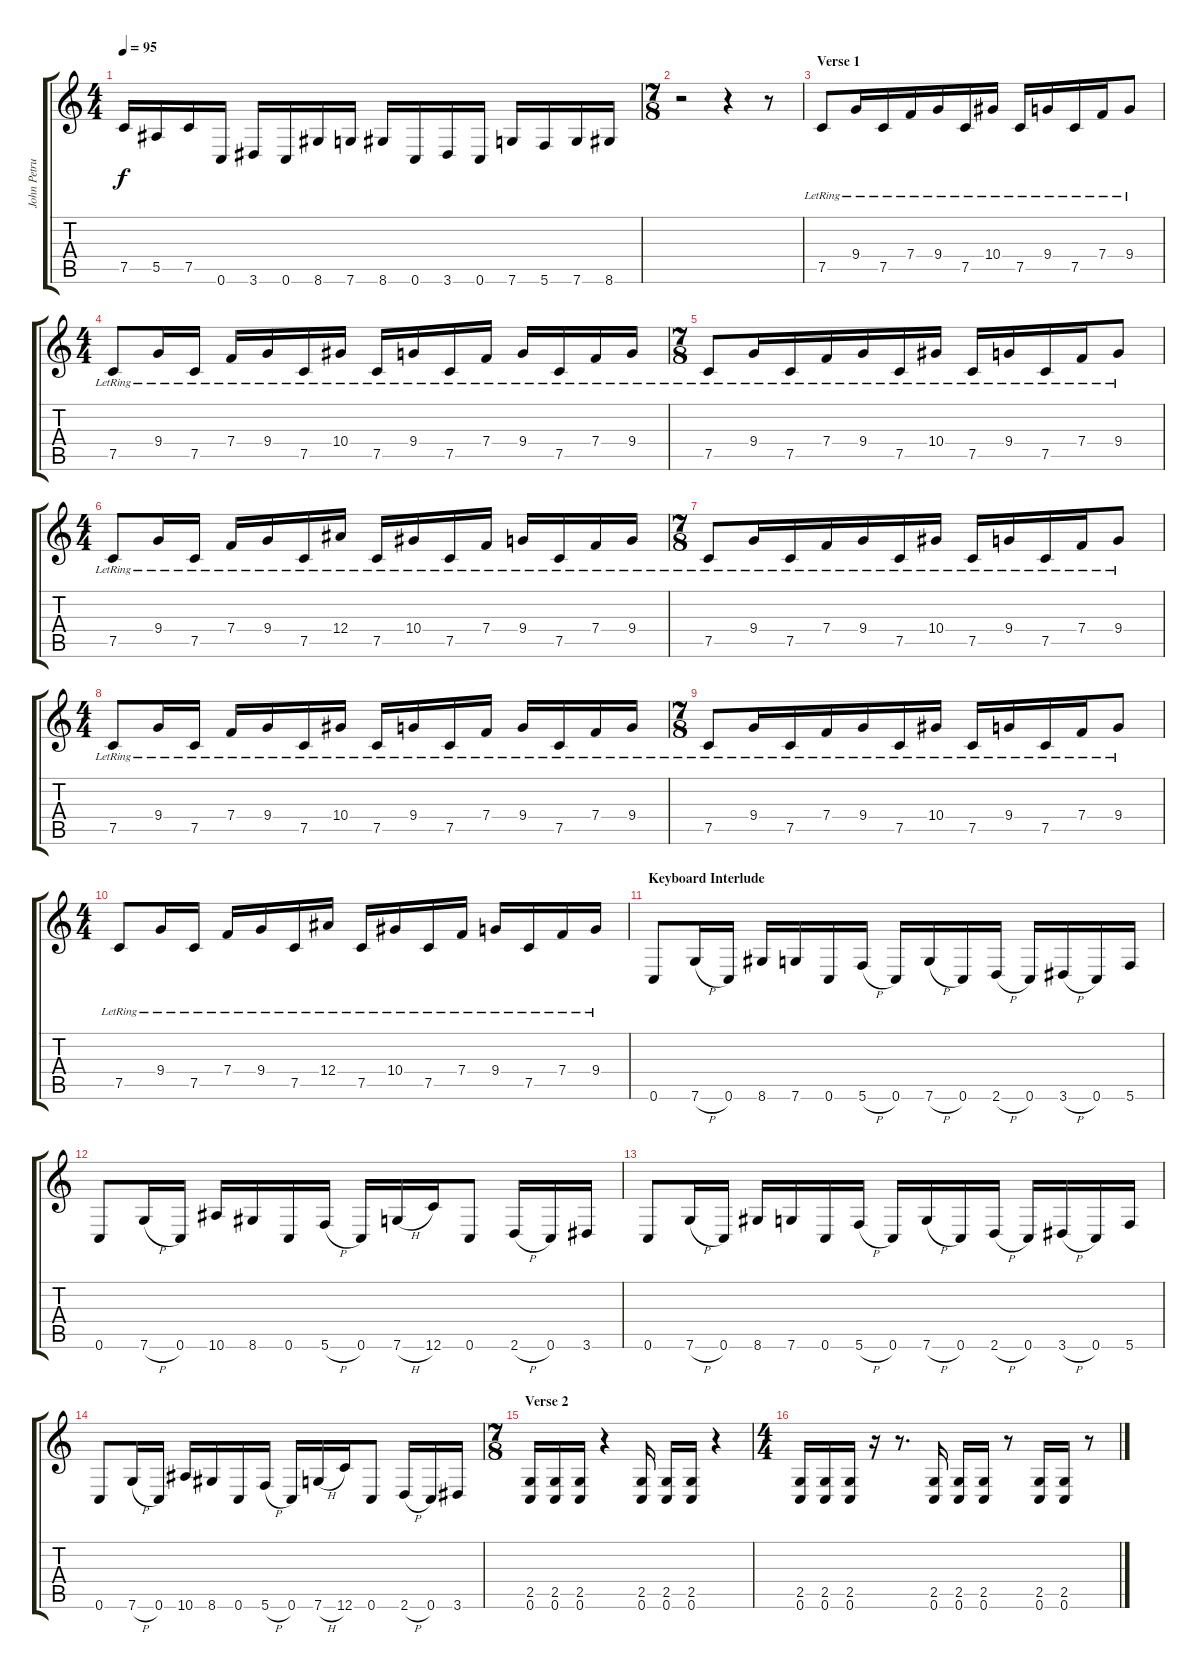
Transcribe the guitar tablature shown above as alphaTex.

\track ("John Petrucci" "John Petru") {instrument distortionguitar}
\staff {score tabs}
\tuning (C4 G3 Eb3 Bb2 F2 C2) {hide}
\ts (4 4)
\tempo 95
\clef g2
\ks c
7.5.16{dy f} 5.5.16 7.5.16 0.6.16 3.6.16 0.6.16 8.6.16 7.6.16 8.6.16 0.6.16 3.6.16 0.6.16 7.6.16 5.6.16 7.6.16 8.6.16 |
\ts (7 8)
r.2 r.4 r.8 |
\section ("" "Verse 1")
7.5{lr}.8{volume 13 instrument electricguitarclean} 9.4{lr}.16 7.5{lr}.16 7.4{lr}.16 9.4{lr}.16 7.5{lr}.16 10.4{lr}.16 7.5{lr}.16 9.4{lr}.16 7.5{lr}.16 7.4{lr}.16 9.4{lr}.8 |
\ts (4 4)
7.5{lr}.8 9.4{lr}.16 7.5{lr}.16 7.4{lr}.16 9.4{lr}.16 7.5{lr}.16 10.4{lr}.16 7.5{lr}.16 9.4{lr}.16 7.5{lr}.16 7.4{lr}.16 9.4{lr}.16 7.5{lr}.16 7.4{lr}.16 9.4{lr}.16 |
\ts (7 8)
7.5{lr}.8 9.4{lr}.16 7.5{lr}.16 7.4{lr}.16 9.4{lr}.16 7.5{lr}.16 10.4{lr}.16 7.5{lr}.16 9.4{lr}.16 7.5{lr}.16 7.4{lr}.16 9.4{lr}.8 |
\ts (4 4)
7.5{lr}.8 9.4{lr}.16 7.5{lr}.16 7.4{lr}.16 9.4{lr}.16 7.5{lr}.16 12.4{lr}.16 7.5{lr}.16 10.4{lr}.16 7.5{lr}.16 7.4{lr}.16 9.4{lr}.16 7.5{lr}.16 7.4{lr}.16 9.4{lr}.16 |
\ts (7 8)
7.5{lr}.8 9.4{lr}.16 7.5{lr}.16 7.4{lr}.16 9.4{lr}.16 7.5{lr}.16 10.4{lr}.16 7.5{lr}.16 9.4{lr}.16 7.5{lr}.16 7.4{lr}.16 9.4{lr}.8 |
\ts (4 4)
7.5{lr}.8 9.4{lr}.16 7.5{lr}.16 7.4{lr}.16 9.4{lr}.16 7.5{lr}.16 10.4{lr}.16 7.5{lr}.16 9.4{lr}.16 7.5{lr}.16 7.4{lr}.16 9.4{lr}.16 7.5{lr}.16 7.4{lr}.16 9.4{lr}.16 |
\ts (7 8)
7.5{lr}.8 9.4{lr}.16 7.5{lr}.16 7.4{lr}.16 9.4{lr}.16 7.5{lr}.16 10.4{lr}.16 7.5{lr}.16 9.4{lr}.16 7.5{lr}.16 7.4{lr}.16 9.4{lr}.8 |
\ts (4 4)
7.5{lr}.8 9.4{lr}.16 7.5{lr}.16 7.4{lr}.16 9.4{lr}.16 7.5{lr}.16 12.4{lr}.16 7.5{lr}.16 10.4{lr}.16 7.5{lr}.16 7.4{lr}.16 9.4{lr}.16 7.5{lr}.16 7.4{lr}.16 9.4{lr}.16 |
\section ("" "Keyboard Interlude")
0.6.8{volume 14 instrument distortionguitar} 7.6{h}.16 0.6.16 8.6.16 7.6.16 0.6.16 5.6{h}.16 0.6.16 7.6{h}.16 0.6.16 2.6{h}.16 0.6.16 3.6{h}.16 0.6.16 5.6.16 |
0.6.8 7.6{h}.16 0.6.16 10.6.16 8.6.16 0.6.16 5.6{h}.16 0.6.16 7.6{h}.16 12.6.16 0.6.8 2.6{h}.16 0.6.16 3.6.16 |
0.6.8 7.6{h}.16 0.6.16 8.6.16 7.6.16 0.6.16 5.6{h}.16 0.6.16 7.6{h}.16 0.6.16 2.6{h}.16 0.6.16 3.6{h}.16 0.6.16 5.6.16 |
0.6.8 7.6{h}.16 0.6.16 10.6.16 8.6.16 0.6.16 5.6{h}.16 0.6.16 7.6{h}.16 12.6.16 0.6.8 2.6{h}.16 0.6.16 3.6.16 |
\ts (7 8)
\section ("" "Verse 2")
(2.5 0.6).16 (2.5 0.6).16 (2.5 0.6).16 r.4 (2.5 0.6).16 (2.5 0.6).16 (2.5 0.6).16 r.4 |
\ts (4 4)
(2.5 0.6).16 (2.5 0.6).16 (2.5 0.6).16 r.16 r.8{d} (2.5 0.6).16 (2.5 0.6).16 (2.5 0.6).16 r.8 (2.5 0.6).16 (2.5 0.6).16 r.8
